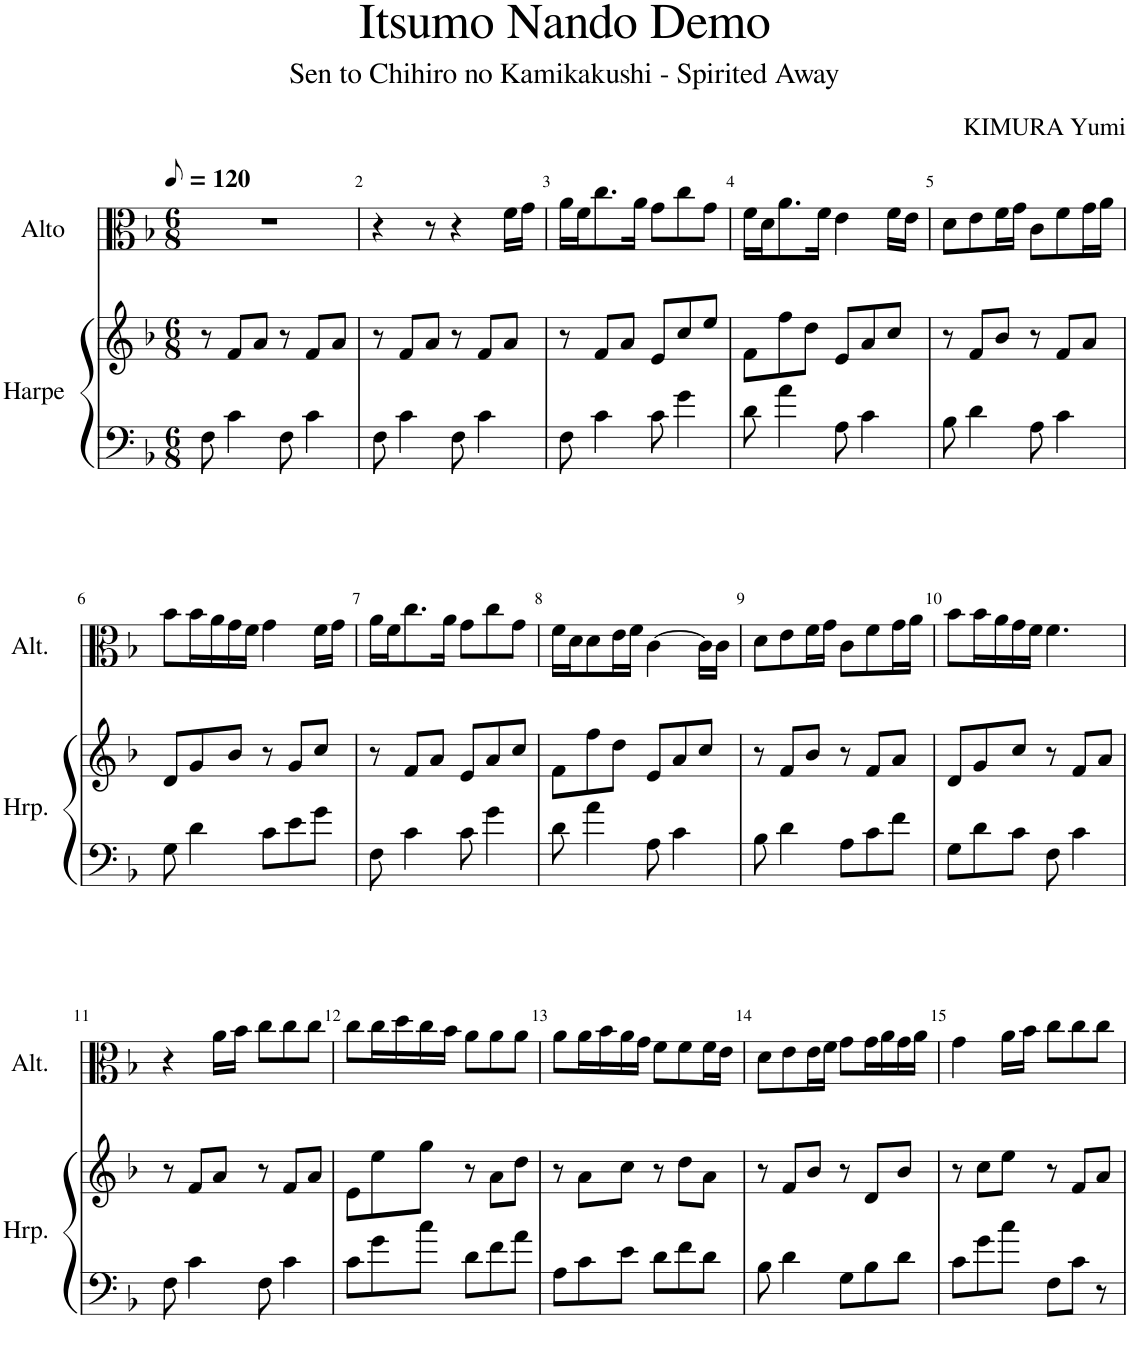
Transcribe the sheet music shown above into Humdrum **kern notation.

**kern	**kern	**kern
*part2	*part2	*part1
*staff3	*staff2	*staff1
*I"Harpe	*	*I"Alto
*I'Hrp.	*	*I'Alt.
*clefF4	*clefG2	*clefC3
*k[b-]	*k[b-]	*k[b-]
*M6/8	*M6/8	*M6/8
*MM60	*MM60	*MM60
=1	=1	=1
8F\	8r	2.r
4c\	8f/L	.
.	8a/J	.
8F\	8r	.
4c\	8f/L	.
.	8a/J	.
=2	=2	=2
8F\	8r	4r
4c\	8f/L	.
.	8a/J	8r
8F\	8r	4r
4c\	8f/L	.
.	8a/J	16f\LL
.	.	16g\JJ
=3	=3	=3
8F\	8r	16a\LL
.	.	16f\J
4c\	8f/L	8.cc\
.	8a/J	.
.	.	16a\Jk
8c\	8e/L	8g\L
4g\	8cc/	8cc\
.	8ee/J	8g\J
=4	=4	=4
8d\	8f\L	16f\LL
.	.	16d\J
4a\	8ff\	8.a\
.	8dd\J	.
.	.	16f\Jk
8A\	8e/L	4e\
4c\	8a/	.
.	8cc/J	16f\LL
.	.	16e\JJ
=5	=5	=5
8B-\	8r	8d\L
4d\	8f/L	8e\
.	8b-/J	16f\L
.	.	16g\JJ
8A\	8r	8c\L
4c\	8f/L	8f\
.	8a/J	16g\L
.	.	16a\JJ
!!LO:LB:g=z
=6	=6	=6
8G\	8d/L	8b-\L
4d\	8g/	16b-\L
.	.	16a\
.	8b-/J	16g\
.	.	16f\JJ
8c\L	8r	4g\
8e\	8g/L	.
8g\J	8cc/J	16f\LL
.	.	16g\JJ
=7	=7	=7
8F\	8r	16a\LL
.	.	16f\J
4c\	8f/L	8.cc\
.	8a/J	.
.	.	16a\Jk
8c\	8e/L	8g\L
4g\	8a/	8cc\
.	8cc/J	8g\J
=8	=8	=8
8d\	8f\L	16f\LL
.	.	16d\J
4a\	8ff\	8d\
.	8dd\J	16e\L
.	.	16f\JJ
8A\	8e/L	[4c\
4c\	8a/	.
.	8cc/J	16c\LL]
.	.	16c\JJ
=9	=9	=9
8B-\	8r	8d\L
4d\	8f/L	8e\
.	8b-/J	16f\L
.	.	16g\JJ
8A\L	8r	8c\L
8c\	8f/L	8f\
8f\J	8a/J	16g\L
.	.	16a\JJ
=10	=10	=10
8G\L	8d/L	8b-\L
8d\	8g/	16b-\L
.	.	16a\
8c\J	8cc/J	16g\
.	.	16f\JJ
8F\	8r	4.f\
4c\	8f/L	.
.	8a/J	.
!!LO:LB:g=z
=11	=11	=11
8F\	8r	4r
4c\	8f/L	.
.	8a/J	16a\LL
.	.	16b-\JJ
8F\	8r	8cc\L
4c\	8f/L	8cc\
.	8a/J	8cc\J
=12	=12	=12
8c\L	8e\L	8cc\L
8g\	8ee\	16cc\L
.	.	16dd\
8cc\J	8gg\J	16cc\
.	.	16b-\JJ
8d\L	8r	8a\L
8f\	8a\L	8a\
8a\J	8dd\J	8a\J
=13	=13	=13
8A\L	8r	8a\L
8c\	8a\L	16a\L
.	.	16b-\
8e\J	8cc\J	16a\
.	.	16g\JJ
8d\L	8r	8f\L
8f\	8dd\L	8f\
8d\J	8a\J	16f\L
.	.	16e\JJ
=14	=14	=14
8B-\	8r	8d\L
4d\	8f/L	8e\
.	8b-/J	16e\L
.	.	16f\JJ
8G\L	8r	8g\L
8B-\	8d/L	16g\L
.	.	16a\
8d\J	8b-/J	16g\
.	.	16a\JJ
=15	=15	=15
8c\L	8r	4g\
8g\	8cc\L	.
8cc\J	8ee\J	16a\LL
.	.	16b-\JJ
8F\L	8r	8cc\L
8c\J	8f/L	8cc\
8r	8a/J	8cc\J
=	=	=
*-	*-	*-
